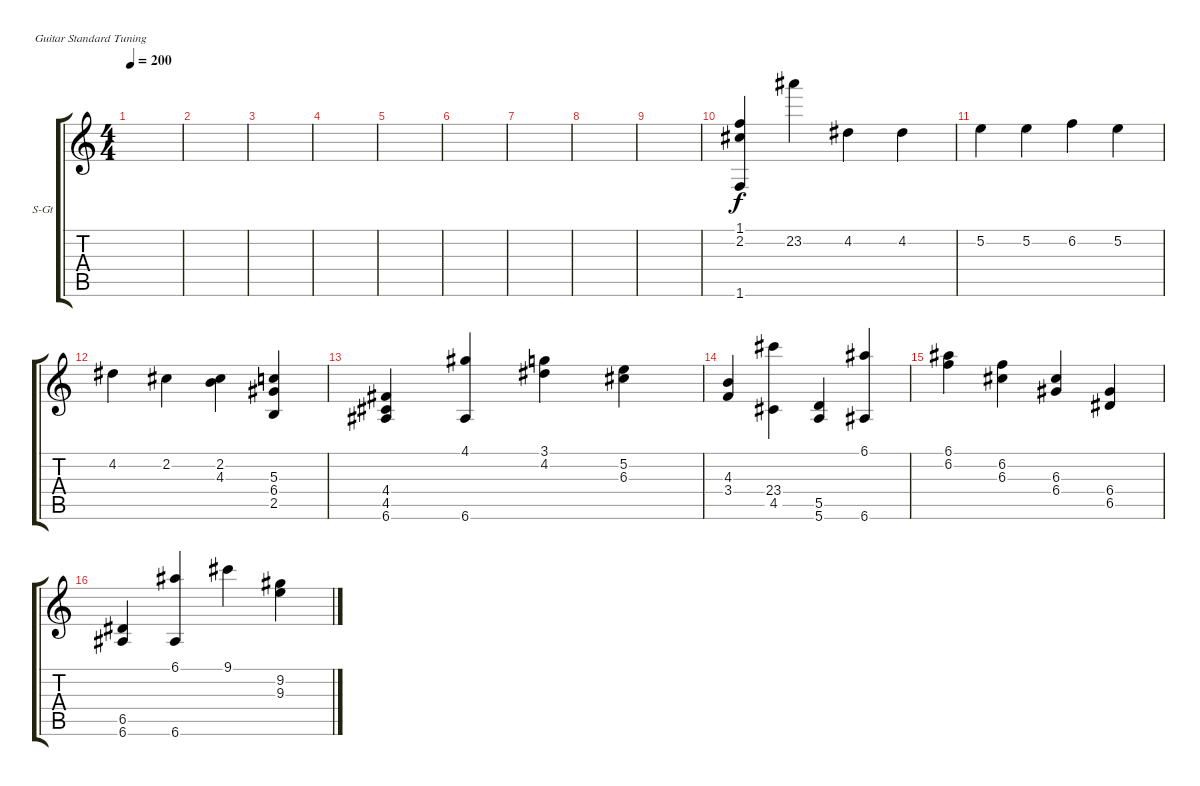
\defaultSystemsLayout 4
\bracketExtendMode groupsimilarinstruments
\firstSystemTrackNameOrientation horizontal
\otherSystemsTrackNameOrientation horizontal
\track ("Steel Guitar" "S-Gt") {instrument acousticguitarsteel}
\staff {score tabs}
\tuning (E4 B3 G3 D3 A2 E2)
\ts (4 4)
\tempo 200
\clef g2
\ks c
|
|
|
|
|
|
|
|
|
(1.6 1.1 2.2).4 23.2.4 4.2.4 4.2.4 |
5.2.4 5.2.4 6.2.4 5.2.4 |
4.2.4 2.2.4 (2.2 4.3).4 (5.3 6.4 2.5).4 |
(4.4 4.5 6.6).4 (6.6 4.1).4 (3.1 4.2).4 (5.2 6.3).4 |
(4.3 3.4).4 (23.4 4.5).4 (5.5 5.6).4 (6.6 6.1).4 |
(6.1 6.2).4 (6.2 6.3).4 (6.3 6.4).4 (6.4 6.5).4 |
(6.5 6.6).4 (6.6 6.1).4 9.1.4 (9.2 9.3).4
